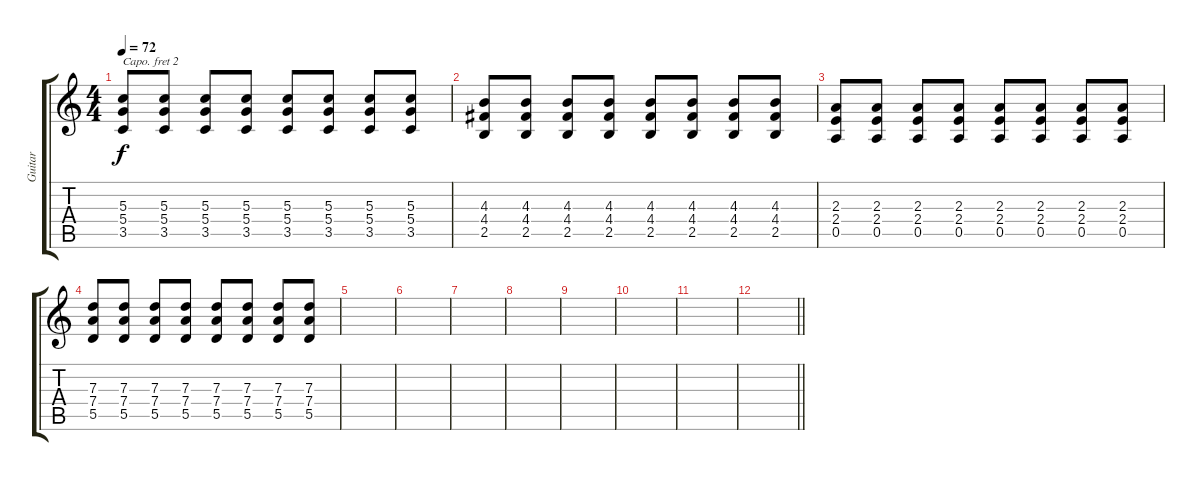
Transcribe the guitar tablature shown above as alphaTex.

\track ("Guitar" "Guitar") {instrument overdrivenguitar}
\staff {score tabs}
\capo 2
\tuning (D4 A3 F3 C3 G2 D2) {hide}
\ts (4 4)
\tempo 72
\clef g2
\ks c
(5.3 5.4 3.5).8{dy f} (5.3 5.4 3.5).8 (5.3 5.4 3.5).8 (5.3 5.4 3.5).8 (5.3 5.4 3.5).8 (5.3 5.4 3.5).8 (5.3 5.4 3.5).8 (5.3 5.4 3.5).8 |
(4.3 4.4 2.5).8 (4.3 4.4 2.5).8 (4.3 4.4 2.5).8 (4.3 4.4 2.5).8 (4.3 4.4 2.5).8 (4.3 4.4 2.5).8 (4.3 4.4 2.5).8 (4.3 4.4 2.5).8 |
(2.3 2.4 0.5).8 (2.3 2.4 0.5).8 (2.3 2.4 0.5).8 (2.3 2.4 0.5).8 (2.3 2.4 0.5).8 (2.3 2.4 0.5).8 (2.3 2.4 0.5).8 (2.3 2.4 0.5).8 |
(7.3 7.4 5.5).8 (7.3 7.4 5.5).8 (7.3 7.4 5.5).8 (7.3 7.4 5.5).8 (7.3 7.4 5.5).8 (7.3 7.4 5.5).8 (7.3 7.4 5.5).8 (7.3 7.4 5.5).8 |
|
|
|
|
|
|
|
\barLineRight lightlight
